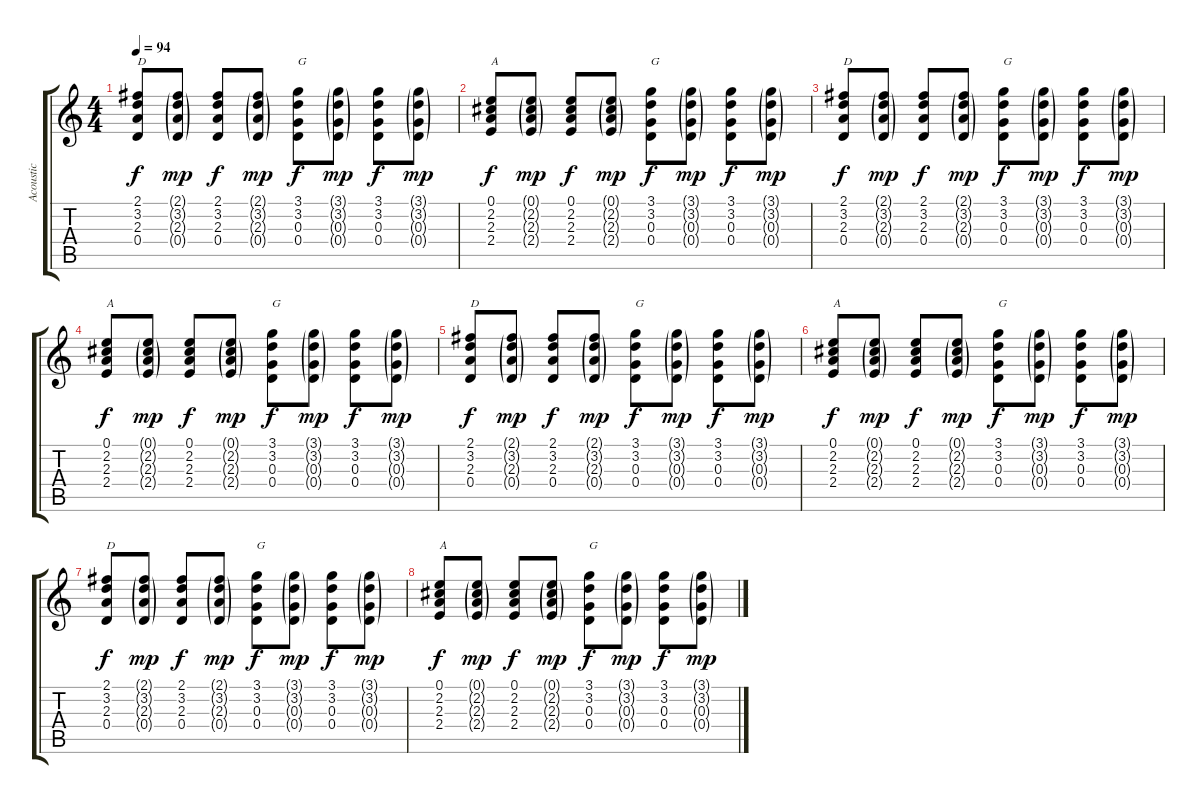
\track ("Acoustic" "Acoustic") {instrument acousticguitarsteel}
\staff {score tabs}
\tuning (E4 B3 G3 D3 A2 E2) {hide}
\ts (4 4)
\tempo 94
\clef g2
\ks c
(2.1 3.2 2.3 0.4).8{txt "D" dy f} (2.1{g} 3.2{g} 2.3{g} 0.4{g}).8{dy mp} (2.1 3.2 2.3 0.4).8{dy f} (2.1{g} 3.2{g} 2.3{g} 0.4{g}).8{dy mp} (3.1 3.2 0.3 0.4).8{txt "G" dy f} (3.1{g} 3.2{g} 0.3{g} 0.4{g}).8{dy mp} (3.1 3.2 0.3 0.4).8{dy f} (3.1{g} 3.2{g} 0.3{g} 0.4{g}).8{dy mp} |
(0.1 2.2 2.3 2.4).8{txt "A" dy f} (0.1{g} 2.2{g} 2.3{g} 2.4{g}).8{dy mp} (0.1 2.2 2.3 2.4).8{dy f} (0.1{g} 2.2{g} 2.3{g} 2.4{g}).8{dy mp} (3.1 3.2 0.3 0.4).8{txt "G" dy f} (3.1{g} 3.2{g} 0.3{g} 0.4{g}).8{dy mp} (3.1 3.2 0.3 0.4).8{dy f} (3.1{g} 3.2{g} 0.3{g} 0.4{g}).8{dy mp} |
(2.1 3.2 2.3 0.4).8{txt "D" dy f} (2.1{g} 3.2{g} 2.3{g} 0.4{g}).8{dy mp} (2.1 3.2 2.3 0.4).8{dy f} (2.1{g} 3.2{g} 2.3{g} 0.4{g}).8{dy mp} (3.1 3.2 0.3 0.4).8{txt "G" dy f} (3.1{g} 3.2{g} 0.3{g} 0.4{g}).8{dy mp} (3.1 3.2 0.3 0.4).8{dy f} (3.1{g} 3.2{g} 0.3{g} 0.4{g}).8{dy mp} |
(0.1 2.2 2.3 2.4).8{txt "A" dy f} (0.1{g} 2.2{g} 2.3{g} 2.4{g}).8{dy mp} (0.1 2.2 2.3 2.4).8{dy f} (0.1{g} 2.2{g} 2.3{g} 2.4{g}).8{dy mp} (3.1 3.2 0.3 0.4).8{txt "G" dy f} (3.1{g} 3.2{g} 0.3{g} 0.4{g}).8{dy mp} (3.1 3.2 0.3 0.4).8{dy f} (3.1{g} 3.2{g} 0.3{g} 0.4{g}).8{dy mp} |
(2.1 3.2 2.3 0.4).8{txt "D" dy f} (2.1{g} 3.2{g} 2.3{g} 0.4{g}).8{dy mp} (2.1 3.2 2.3 0.4).8{dy f} (2.1{g} 3.2{g} 2.3{g} 0.4{g}).8{dy mp} (3.1 3.2 0.3 0.4).8{txt "G" dy f} (3.1{g} 3.2{g} 0.3{g} 0.4{g}).8{dy mp} (3.1 3.2 0.3 0.4).8{dy f} (3.1{g} 3.2{g} 0.3{g} 0.4{g}).8{dy mp} |
(0.1 2.2 2.3 2.4).8{txt "A" dy f} (0.1{g} 2.2{g} 2.3{g} 2.4{g}).8{dy mp} (0.1 2.2 2.3 2.4).8{dy f} (0.1{g} 2.2{g} 2.3{g} 2.4{g}).8{dy mp} (3.1 3.2 0.3 0.4).8{txt "G" dy f} (3.1{g} 3.2{g} 0.3{g} 0.4{g}).8{dy mp} (3.1 3.2 0.3 0.4).8{dy f} (3.1{g} 3.2{g} 0.3{g} 0.4{g}).8{dy mp} |
(2.1 3.2 2.3 0.4).8{txt "D" dy f} (2.1{g} 3.2{g} 2.3{g} 0.4{g}).8{dy mp} (2.1 3.2 2.3 0.4).8{dy f} (2.1{g} 3.2{g} 2.3{g} 0.4{g}).8{dy mp} (3.1 3.2 0.3 0.4).8{txt "G" dy f} (3.1{g} 3.2{g} 0.3{g} 0.4{g}).8{dy mp} (3.1 3.2 0.3 0.4).8{dy f} (3.1{g} 3.2{g} 0.3{g} 0.4{g}).8{dy mp} |
(0.1 2.2 2.3 2.4).8{txt "A" dy f} (0.1{g} 2.2{g} 2.3{g} 2.4{g}).8{dy mp} (0.1 2.2 2.3 2.4).8{dy f} (0.1{g} 2.2{g} 2.3{g} 2.4{g}).8{dy mp} (3.1 3.2 0.3 0.4).8{txt "G" dy f} (3.1{g} 3.2{g} 0.3{g} 0.4{g}).8{dy mp} (3.1 3.2 0.3 0.4).8{dy f} (3.1{g} 3.2{g} 0.3{g} 0.4{g}).8{dy mp}
